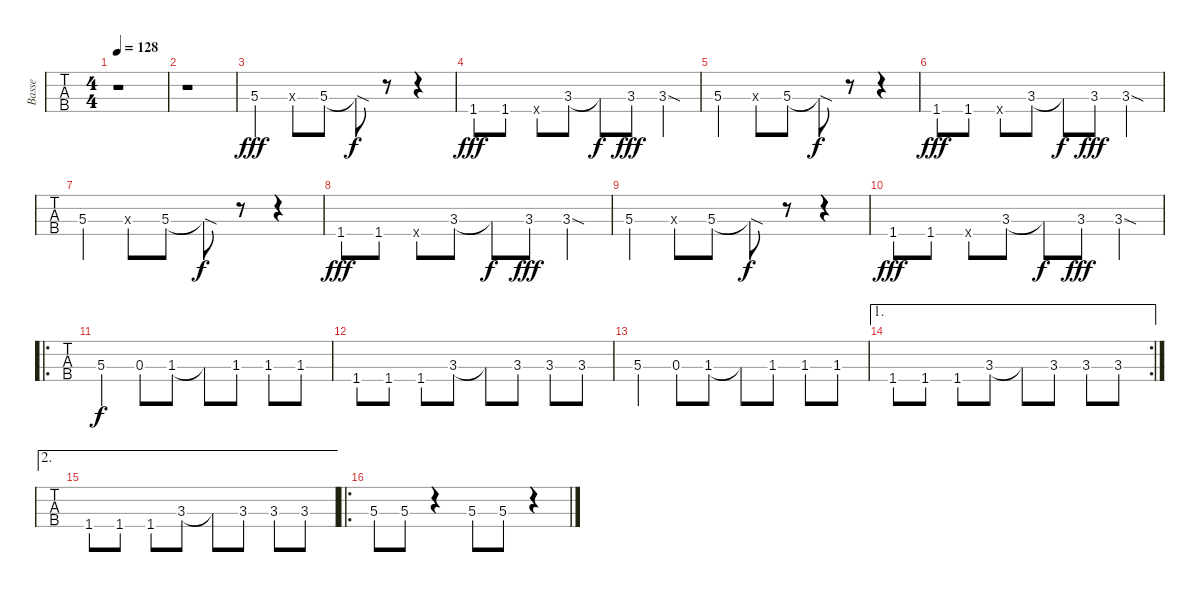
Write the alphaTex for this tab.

\track ("Basse" "Basse") {instrument electricbassfinger}
\staff {tabs}
\tuning (G2 D2 A1 E1) {hide}
\ts (4 4)
\tempo 128
\clef f4
\ks c
r.1{dy f} |
r.1 |
5.3.4{dy fff} 0.3{x}.8 5.3.8 5.3{sod t}.8{dy f} r.8 r.4 |
1.4.8{dy fff} 1.4.8 0.4{x}.8 3.3.8 3.3{t}.8{dy f} 3.3.8{dy fff} 3.3{sod}.4 |
5.3.4 0.3{x}.8 5.3.8 5.3{sod t}.8{dy f} r.8 r.4 |
1.4.8{dy fff} 1.4.8 0.4{x}.8 3.3.8 3.3{t}.8{dy f} 3.3.8{dy fff} 3.3{sod}.4 |
5.3.4 0.3{x}.8 5.3.8 5.3{sod t}.8{dy f} r.8 r.4 |
1.4.8{dy fff} 1.4.8 0.4{x}.8 3.3.8 3.3{t}.8{dy f} 3.3.8{dy fff} 3.3{sod}.4 |
5.3.4 0.3{x}.8 5.3.8 5.3{sod t}.8{dy f} r.8 r.4 |
1.4.8{dy fff} 1.4.8 0.4{x}.8 3.3.8 3.3{t}.8{dy f} 3.3.8{dy fff} 3.3{sod}.4 |
\ro
5.3.4{dy f} 0.3.8 1.3.8 1.3{t}.8 1.3.8 1.3.8 1.3.8 |
1.4.8 1.4.8 1.4.8 3.3.8 3.3{t}.8 3.3.8 3.3.8 3.3.8 |
5.3.4 0.3.8 1.3.8 1.3{t}.8 1.3.8 1.3.8 1.3.8 |
\ae 1
\rc 2
1.4.8 1.4.8 1.4.8 3.3.8 3.3{t}.8 3.3.8 3.3.8 3.3.8 |
\ae 2
1.4.8 1.4.8 1.4.8 3.3.8 3.3{t}.8 3.3.8 3.3.8 3.3.8 |
\ro
5.3.8 5.3.8 r.4 5.3.8 5.3.8 r.4
